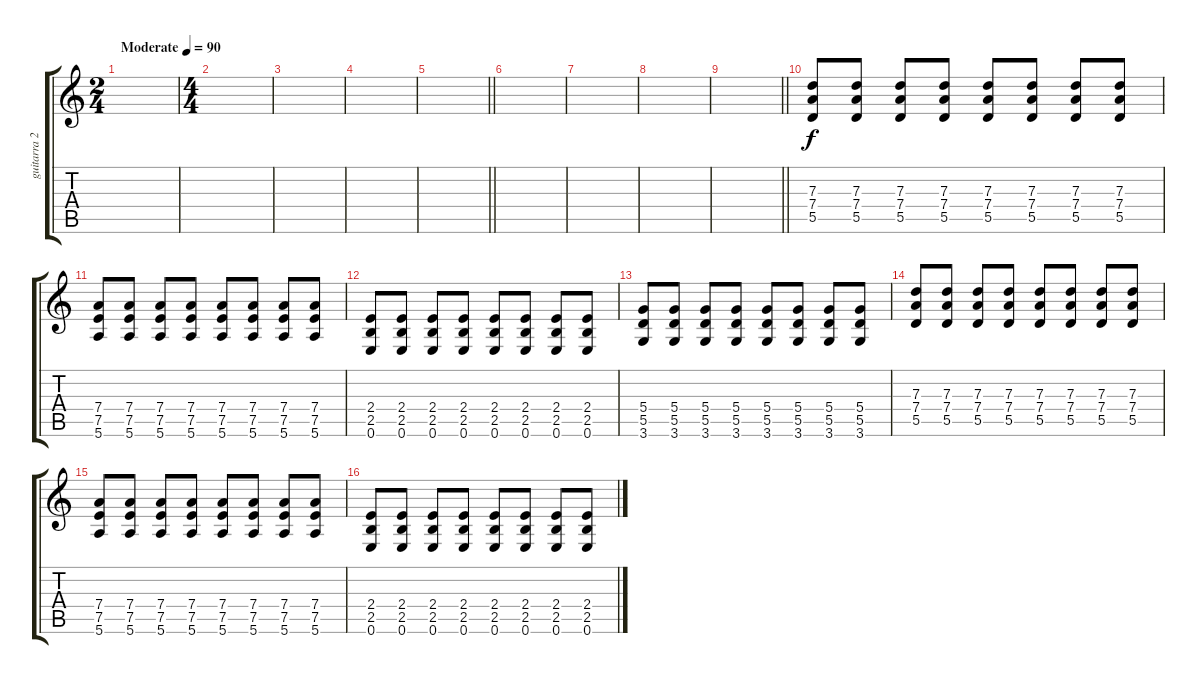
\track ("guitarra 2" "guitarra 2") {instrument distortionguitar}
\staff {score tabs}
\tuning (E4 B3 G3 D3 A2 E2) {hide}
\ts (2 4)
\tempo (90 "Moderate")
\clef g2
\ks c
|
\ts (4 4)
|
|
|
\barLineRight lightlight
|
|
|
|
\barLineRight lightlight
|
(7.3 7.4 5.5).8 (7.3 7.4 5.5).8 (7.3 7.4 5.5).8 (7.3 7.4 5.5).8 (7.3 7.4 5.5).8 (7.3 7.4 5.5).8 (7.3 7.4 5.5).8 (7.3 7.4 5.5).8 |
(7.4 7.5 5.6).8 (7.4 7.5 5.6).8 (7.4 7.5 5.6).8 (7.4 7.5 5.6).8 (7.4 7.5 5.6).8 (7.4 7.5 5.6).8 (7.4 7.5 5.6).8 (7.4 7.5 5.6).8 |
(2.4 2.5 0.6).8 (2.4 2.5 0.6).8 (2.4 2.5 0.6).8 (2.4 2.5 0.6).8 (2.4 2.5 0.6).8 (2.4 2.5 0.6).8 (2.4 2.5 0.6).8 (2.4 2.5 0.6).8 |
(5.4 5.5 3.6).8 (5.4 5.5 3.6).8 (5.4 5.5 3.6).8 (5.4 5.5 3.6).8 (5.4 5.5 3.6).8 (5.4 5.5 3.6).8 (5.4 5.5 3.6).8 (5.4 5.5 3.6).8 |
(7.3 7.4 5.5).8 (7.3 7.4 5.5).8 (7.3 7.4 5.5).8 (7.3 7.4 5.5).8 (7.3 7.4 5.5).8 (7.3 7.4 5.5).8 (7.3 7.4 5.5).8 (7.3 7.4 5.5).8 |
(7.4 7.5 5.6).8 (7.4 7.5 5.6).8 (7.4 7.5 5.6).8 (7.4 7.5 5.6).8 (7.4 7.5 5.6).8 (7.4 7.5 5.6).8 (7.4 7.5 5.6).8 (7.4 7.5 5.6).8 |
(2.4 2.5 0.6).8 (2.4 2.5 0.6).8 (2.4 2.5 0.6).8 (2.4 2.5 0.6).8 (2.4 2.5 0.6).8 (2.4 2.5 0.6).8 (2.4 2.5 0.6).8 (2.4 2.5 0.6).8
